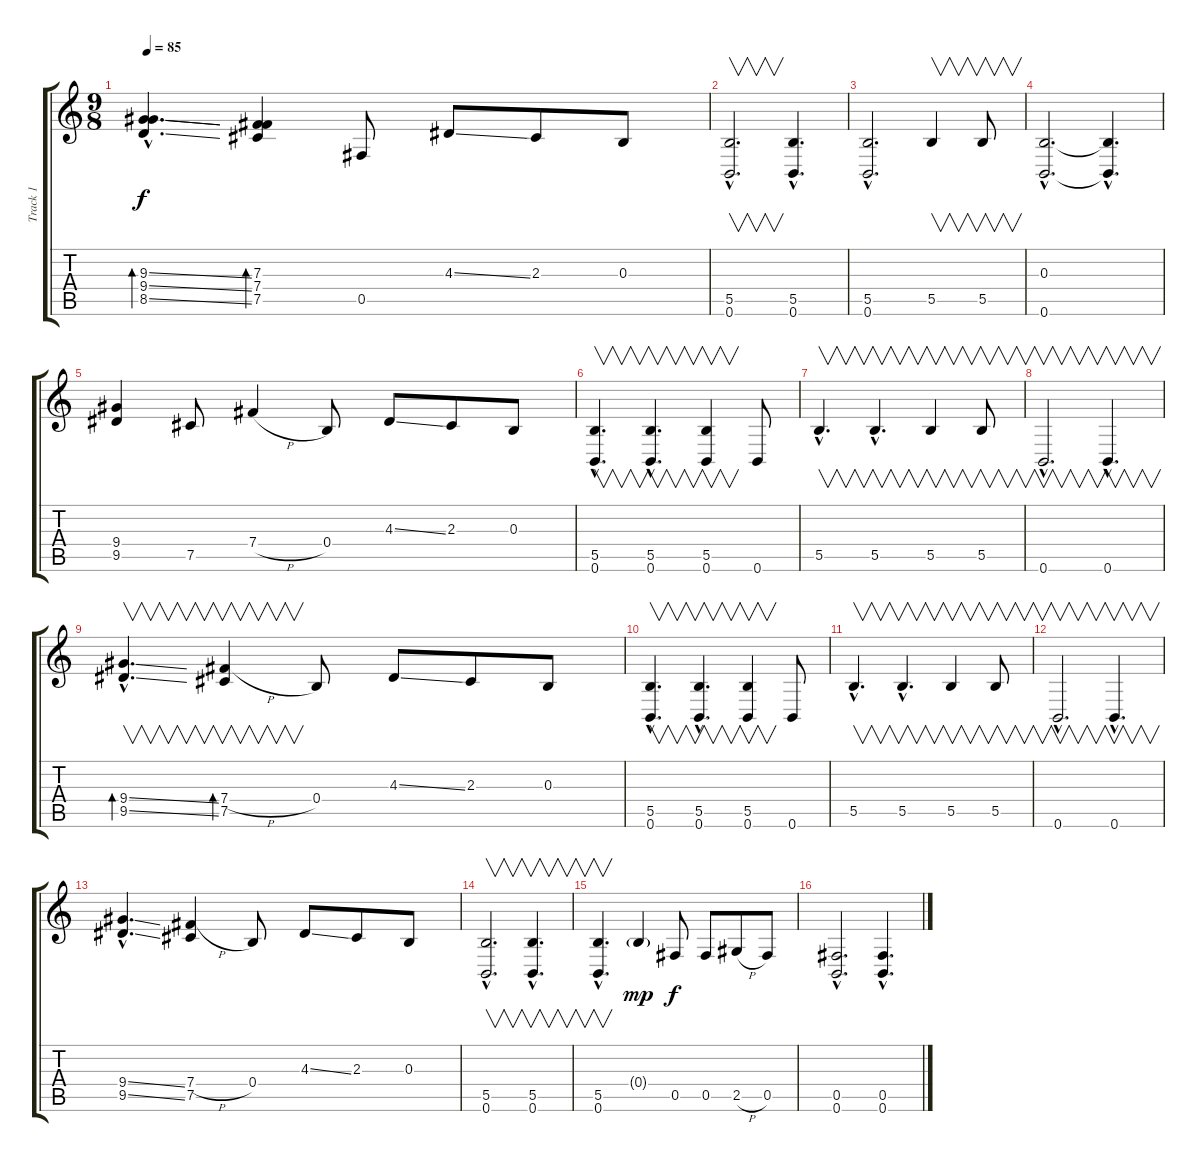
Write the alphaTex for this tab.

\track ("Track 1" "Track 1") {instrument acousticguitarsteel}
\staff {score tabs}
\tuning (B3 Gb4 B2 B2 Gb2 B1) {hide}
\ts (9 8)
\tempo 85
\clef g2
\ks c
(9.3{ss hac} 9.4{ss hac} 8.5{ss hac}).4{d bd 60 dy f instrument acousticguitarsteel} (7.3 7.4 7.5).4{bd 60} 0.5.8 4.3{ss}.8 2.3.8 0.3.8 |
(5.5{hac} 0.6{hac}).2{v d} (5.5{hac} 0.6{hac}).4{d} |
(5.5{hac} 0.6{hac}).2{d} 5.5.4{v} 5.5.8{v} |
(0.3{hac} 0.6{hac}).2{d} (0.3{hac t} 0.6{hac t}).4{d} |
(9.4 9.5).4 7.5.8 7.4{h}.4 0.4.8 4.3{ss}.8 2.3.8 0.3.8 |
(5.5{hac} 0.6).4{v d} (5.5{hac} 0.6{hac}).4{v d} (5.5 0.6).4{v} 0.6.8 |
5.5{hac}.4{v d} 5.5{hac}.4{v d} 5.5.4{v} 5.5.8{v} |
0.6{hac}.2{v d} 0.6{hac}.4{v d} |
(9.4{ss hac} 9.5{ss hac}).4{v d bd 60} (7.4{h} 7.5).4{v bd 60} 0.4.8 4.3{ss}.8 2.3.8 0.3.8 |
(5.5{hac} 0.6).4{v d} (5.5{hac} 0.6{hac}).4{v d} (5.5 0.6).4{v} 0.6.8 |
5.5{hac}.4{v d} 5.5{hac}.4{v d} 5.5.4{v} 5.5.8{v} |
0.6{hac}.2{v d} 0.6{hac}.4{v d} |
(9.4{ss hac} 9.5{ss hac}).4{d} (7.4{h} 7.5).4 0.4.8 4.3{ss}.8 2.3.8 0.3.8 |
(5.5{hac} 0.6{hac}).2{v d} (5.5{hac} 0.6{hac}).4{v d} |
(5.5{hac} 0.6{hac}).4{v d} 0.4{g}.4{dy mp} 0.5.8{dy f} 0.5.8 2.5{h}.8 0.5.8 |
(0.5{hac} 0.6{hac}).2{d} (0.5{hac} 0.6{hac}).4{d}
